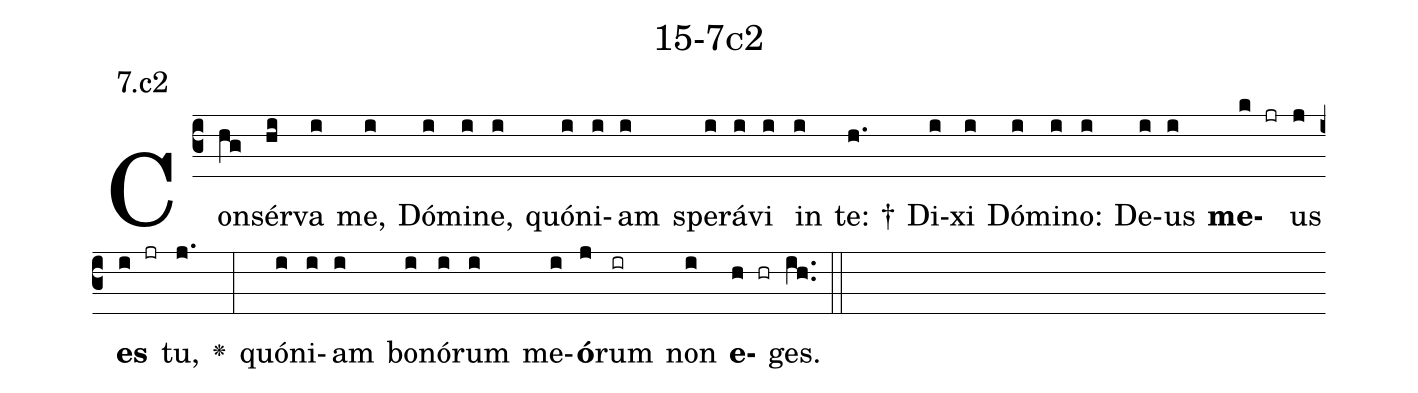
name: 15-7c2;
annotation: 7.c2;
%%
(c3)Con(hg)sér(hi)va(i) me,(i) Dó(i)mi(i)ne,(i) quón(i)i(i)am(i) spe(i)rá(i)vi(i) in(i) te: †(h.) Di(i)xi(i) Dó(i)mi(i)no:(i) De(i)us(i) <b>me</b>(k jr)us(j) <b>es</b>(i jr) tu,(j.) <v>\greheightstar</v>(:) quón(i)i(i)am(i) bo(i)nó(i)rum(i) me(i)<b>ó</b>(j)rum(ir) non(i) <b>e</b>(h hr)ges.(ih..) (::)


%E(i) u(i) o(j) u(i) a(h) e.(ih..) (::)
